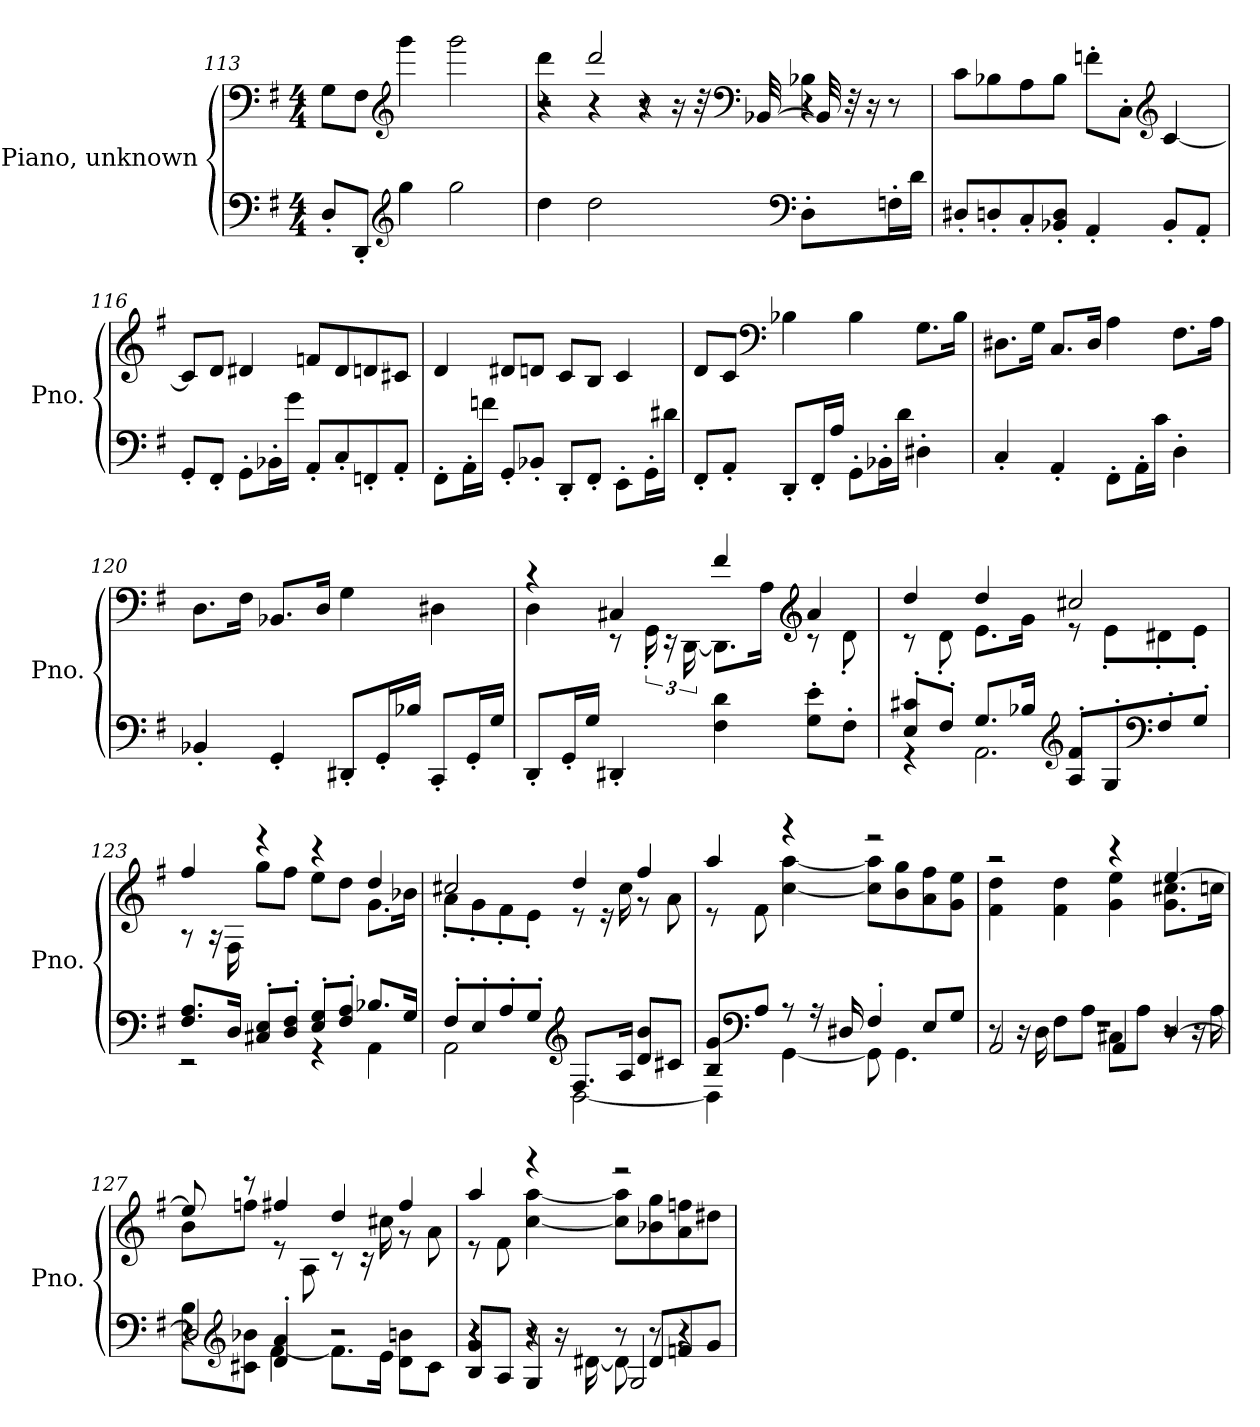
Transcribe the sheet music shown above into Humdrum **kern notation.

**kern	**kern
*part1	*part1
*staff2	*staff1
*I"Piano, unknown	*
*I'Pno.	*
!!LO:PB:g=z
*clefF4	*clefF4
*k[f#]	*k[f#]
*M4/4	*M4/4
=113	=113
8D'/L	8G\L
8DD'/J	8F#\J
*clefG2	*clefG2
4gg\	4ggg\
2gg\	2ggg\
=114	=114
*	*^
*	*	*^
4dd\	4r	4ddd\	2r
2dd\	2ddd/	4r	.
.	.	4r	8r
.	.	.	16r
.	.	.	32r
*	*clefF4	*	*
.	.	.	[32BB-X/
*clefF4	*	*	*
8D'\L	4r	4B-X\	32BB-/]
.	.	.	32r
.	.	.	16r
16Fn'\L	.	.	8r
16d\JJ	.	.	.
*	*v	*v	*v
=115	=115
8D#X'/L	8c\L
8Dn'/	8B-X\
8C'/	8A\
8BB-X/' 8D/'J	8B-\J
4AA'/	8fn'\L
.	8C'\J
*	*clefG2
8BB-'/L	[4c/
8AA'/J	.
!!LO:LB:g=z
=116	=116
8GG'/L	8c/L]
8FF#'/J	8d/J
8GG'\L	4d#X/
16BB-X'\L	.
16g\JJ	.
8AA'/L	8fn/L
8C'/	8d#/
8FFn'/	8dn/
8AA'/J	8c#X/J
=117	=117
8FF#'\L	4d/
16AA'\L	.
16fn\JJ	.
8GG'/L	8d#X/L
8BB-X'/J	8dn/J
8DD'/L	8c/L
8FF#'/J	8B/J
8EE'\L	4c/
16GG'\L	.
16d#X\JJ	.
=118	=118
8FF#'/L	8d/L
8AA'/J	8c/J
*	*clefF4
8DD'/L	4B-X\
16FF#'/L	.
16A/JJ	.
8GG'\L	4B-\
16BB-X'\L	.
16d\JJ	.
4D#X'\	8.G\L
.	16B-\Jk
!!LO:LB:g=z
=119	=119
4C'/	8.D#X\L
.	16G\Jk
4AA'/	8.C/L
.	16D#/Jk
8FF#'\L	4A\
16AA'\L	.
16c\JJ	.
4D'\	8.F#\L
.	16A\Jk
=120	=120
4BB-X'/	8.D\L
.	16F#\Jk
4GG'/	8.BB-X/L
.	16D/Jk
8DD#X'/L	4G\
16GG'/L	.
16B-X/JJ	.
8CC'/L	4D#X\
16GG'/L	.
16G/JJ	.
=121	=121
*	*^
8DD'/L	4r	4D\
16GG'/L	.	.
16G/JJ	.	.
4DD#X'/	4C#X/	8r
.	.	24GG'\
.	.	24r
.	.	[24DD\
4F#\ 4d\	4f#/	8.DD\L]
.	.	16A\Jk
*	*clefG2	*
8G\' 8e\'L	4a/	8r
8F#'\J	.	8d'\
!!LO:LB:g=z	!!
=122	=122	=122
*^	*	*
8E/' 8c#X/'L	4r	4dd/	8r
8F#'/J	.	.	8d'\
8.G/L	2.AA\	4dd/	8.e\L
16B-X/Jk	.	.	16g\Jk
*clefG2	*	*	*
8A/' 8f#/'L	.	2cc#X/	8r
8G'/	.	.	8e'\L
*clefF4	*	*	*
8F#'/	.	.	8d#X'\
8G'/J	.	.	8e'\J
=123	=123	=123	=123
8.F#/ 8.A/L	2r	4ff#/	8r
.	.	.	16r
16D/Jk	.	.	16F#\
8C#X/' 8E/'L	.	4r	8gg\L
8D/' 8F#/'J	.	.	8ff#\J
8E/' 8G/'L	4r	4r	8ee\L
8F#/' 8A/'J	.	.	8dd\J
8.B-X/L	4AA\	4dd/	8.g\L
16G/Jk	.	.	16b-X\Jk
=124	=124	=124	=124
8F#'/L	2AA\	2cc#X/	8a'\L
8E'/	.	.	8g'\
8A'/	.	.	8f#'\
8G'/J	.	.	8e'\J
*clefG2	*	*	*
8.F#/L	[2D\	4dd/	8r
.	.	.	16r
16A/Jk	.	.	16cc#\
8d/ 8b/L	.	4ff#/	8r
8c#X/J	.	.	8a\
!!LO:LB:g=z	!!
=125	=125	=125	=125
8B/ 8g/L	4D\]	4aa/	8r
*clefF4	*	*	*
8A/J	.	.	8f#\
8r	[4GG\	4r	[4cc\ [4aa\
16r	.	.	.
16D#X/	.	.	.
4F#'/	8GG\]	2r	8cc\] 8aa\]L
.	4.GG\	.	8b\ 8gg\
8E/L	.	.	8a\ 8ff#\
8G/J	.	.	8g\ 8ee\J
=126	=126	=126	=126
*	*^	*	*
1r	8r	2AA/	2r	4f#\ 4dd\
.	16r	.	.	.
.	16D\	.	.	.
.	8F#\L	.	.	4f#\ 4dd\
.	8A\J	.	.	.
.	8C#X\L	4AA/	4r	4g\ 4ee\
.	8A\J	.	.	.
.	8r	[4D/	[4ee/	8.g\ 8.cc#X\L
.	16r	.	.	.
.	16A\	.	.	16ccn\Jk
=127	=127	=127	=127	=127
4r	8B\L	2D/]	8ee/]	8b\L
*clefG2	*	*	*	*
.	8c#X\ 8b-X\J	.	8r	8ffn\J
4d/' 4a/'	[4f#\	.	4ff#X/	8r
.	.	.	.	8A\
2r	8.f#\L]	2r	4dd/	8r
.	.	.	.	16r
.	16e\Jk	.	.	16cc#X\
.	8d\ 8bn\L	.	4ff#/	8r
.	8c#\J	.	.	8a\
!!LO:LB:g=z	!!
=128	=128	=128	=128	=128
8B/ 8g/L	4r	4r	4aa/	8r
8A/J	.	.	.	8f#\
4r	8r	4G/	4r	[4cc\ [4aa\
.	16r	.	.	.
.	[16d#X\	.	.	.
8r	8d#\]	2G/	2r	8cc\] 8aa\]L
8d#/L	8r	.	.	8b-X\ 8gg\
8fn/	4r	.	.	8a\ 8ffn\
8g/J	.	.	.	8dd#X\J
*v	*v	*v	*	*
*	*v	*v
=	=
*-	*-
